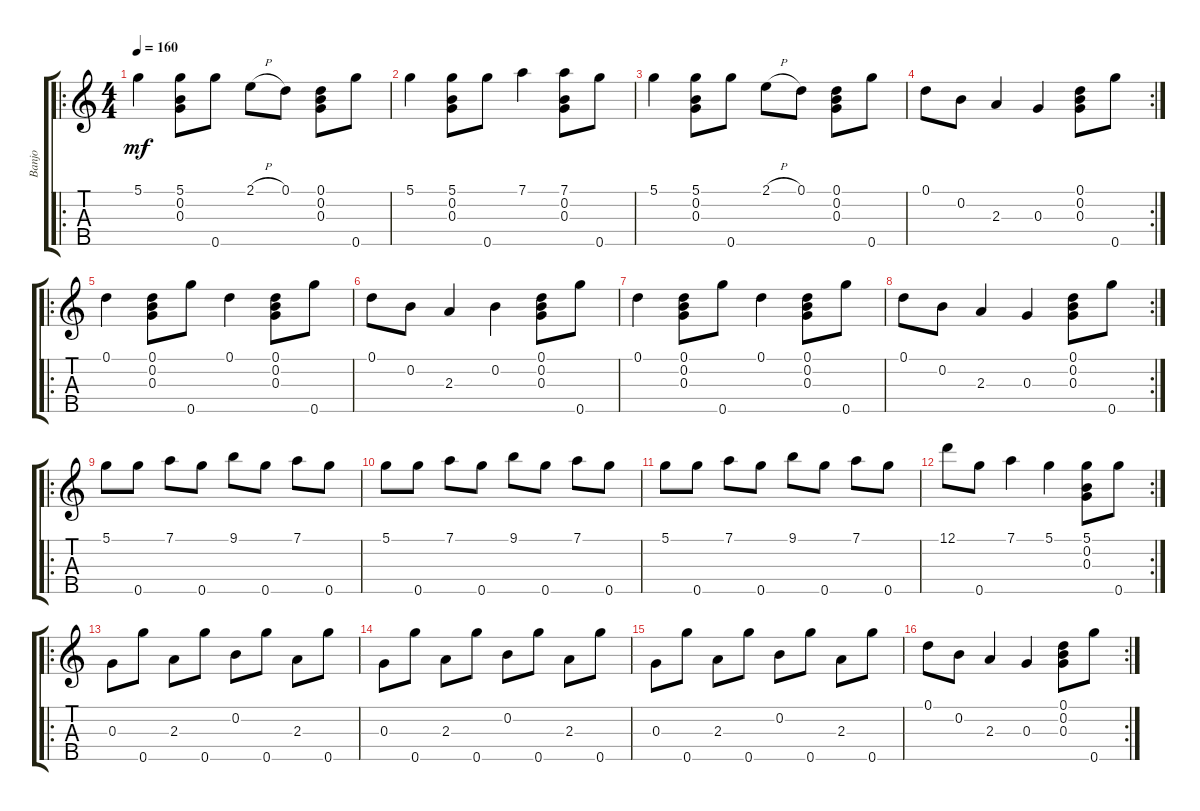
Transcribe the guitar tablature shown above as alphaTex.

\track ("Banjo" "Banjo") {instrument banjo}
\staff {score tabs}
\tuning (D4 B3 G3 D3 G4) {hide}
\displaytranspose 12
\ro
\ts (4 4)
\tempo 160
\clef g2
\ks c
5.1.4{dy mf instrument banjo} (5.1 0.2 0.3).8 0.5.8 2.1{h}.8 0.1.8 (0.1 0.2 0.3).8 0.5.8 |
5.1.4 (5.1 0.2 0.3).8 0.5.8 7.1.4 (7.1 0.2 0.3).8 0.5.8 |
5.1.4 (5.1 0.2 0.3).8 0.5.8 2.1{h}.8 0.1.8 (0.1 0.2 0.3).8 0.5.8 |
\rc 2
0.1.8 0.2.8 2.3.4 0.3.4 (0.1 0.2 0.3).8 0.5.8 |
\ro
0.1.4 (0.1 0.2 0.3).8 0.5.8 0.1.4 (0.1 0.2 0.3).8 0.5.8 |
0.1.8 0.2.8 2.3.4 0.2.4 (0.1 0.2 0.3).8 0.5.8 |
0.1.4 (0.1 0.2 0.3).8 0.5.8 0.1.4 (0.1 0.2 0.3).8 0.5.8 |
\rc 2
0.1.8 0.2.8 2.3.4 0.3.4 (0.1 0.2 0.3).8 0.5.8 |
\ro
5.1.8 0.5.8 7.1.8 0.5.8 9.1.8 0.5.8 7.1.8 0.5.8 |
5.1.8 0.5.8 7.1.8 0.5.8 9.1.8 0.5.8 7.1.8 0.5.8 |
5.1.8 0.5.8 7.1.8 0.5.8 9.1.8 0.5.8 7.1.8 0.5.8 |
\rc 2
12.1.8 0.5.8 7.1.4 5.1.4 (5.1 0.2 0.3).8 0.5.8 |
\ro
0.3.8 0.5.8 2.3.8 0.5.8 0.2.8 0.5.8 2.3.8 0.5.8 |
0.3.8 0.5.8 2.3.8 0.5.8 0.2.8 0.5.8 2.3.8 0.5.8 |
0.3.8 0.5.8 2.3.8 0.5.8 0.2.8 0.5.8 2.3.8 0.5.8 |
\rc 2
0.1.8 0.2.8 2.3.4 0.3.4 (0.1 0.2 0.3).8 0.5.8
